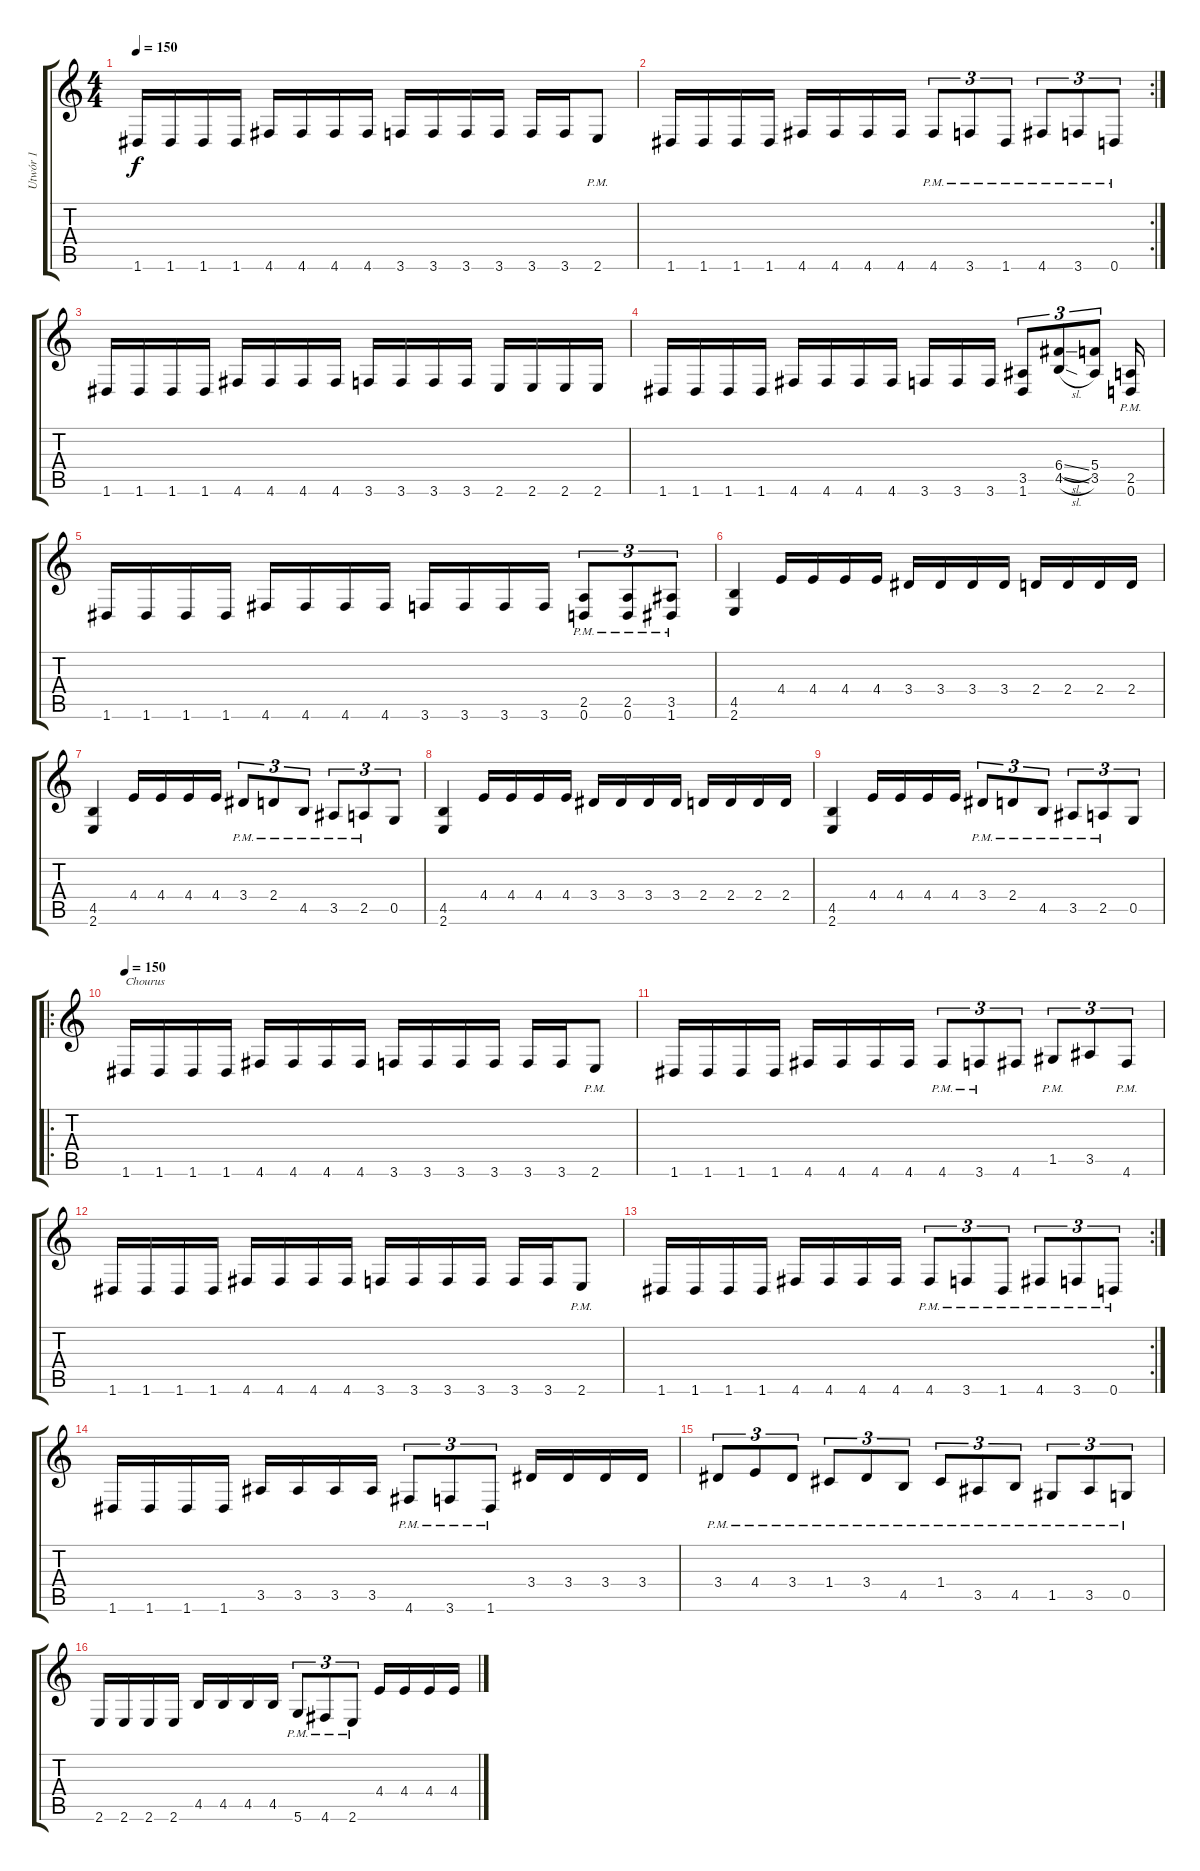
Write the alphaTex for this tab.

\track ("Utwór 1" "Utwór 1") {instrument distortionguitar}
\staff {score tabs}
\tuning (D4 A3 F3 C3 G2 D2) {hide}
\ts (4 4)
\tempo 150
\clef g2
\ks c
1.6.16{dy f} 1.6.16 1.6.16 1.6.16 4.6.16 4.6.16 4.6.16 4.6.16 3.6.16 3.6.16 3.6.16 3.6.16 3.6.16 3.6.16 2.6{pm}.8 |
\rc 2
1.6.16 1.6.16 1.6.16 1.6.16 4.6.16 4.6.16 4.6.16 4.6.16 4.6{pm}.8{tu (3 2)} 3.6{pm}.8{tu (3 2)} 1.6{pm}.8{tu (3 2)} 4.6{pm}.8{tu (3 2)} 3.6{pm}.8{tu (3 2)} 0.6{pm}.8{tu (3 2)} |
1.6.16 1.6.16 1.6.16 1.6.16 4.6.16 4.6.16 4.6.16 4.6.16 3.6.16 3.6.16 3.6.16 3.6.16 2.6.16 2.6.16 2.6.16 2.6.16 |
1.6.16 1.6.16 1.6.16 1.6.16 4.6.16 4.6.16 4.6.16 4.6.16 3.6.16 3.6.16 3.6.16 (3.5 1.6).8{tu (3 2)} (6.4{sl} 4.5{sl}).8{tu (3 2)} (5.4 3.5).8{tu (3 2)} (2.5{pm} 0.6{pm}).16 |
1.6.16 1.6.16 1.6.16 1.6.16 4.6.16 4.6.16 4.6.16 4.6.16 3.6.16 3.6.16 3.6.16 3.6.16 (2.5{pm} 0.6{pm}).8{tu (3 2)} (2.5{pm} 0.6{pm}).8{tu (3 2)} (3.5{pm} 1.6{pm}).8{tu (3 2)} |
(4.5 2.6).4 4.4.16 4.4.16 4.4.16 4.4.16 3.4.16 3.4.16 3.4.16 3.4.16 2.4.16 2.4.16 2.4.16 2.4.16 |
(4.5 2.6).4 4.4.16 4.4.16 4.4.16 4.4.16 3.4{pm}.8{tu (3 2)} 2.4{pm}.8{tu (3 2)} 4.5{pm}.8{tu (3 2)} 3.5{pm}.8{tu (3 2)} 2.5{pm}.8{tu (3 2)} 0.5.8{tu (3 2)} |
(4.5 2.6).4 4.4.16 4.4.16 4.4.16 4.4.16 3.4.16 3.4.16 3.4.16 3.4.16 2.4.16 2.4.16 2.4.16 2.4.16 |
(4.5 2.6).4 4.4.16 4.4.16 4.4.16 4.4.16 3.4{pm}.8{tu (3 2)} 2.4{pm}.8{tu (3 2)} 4.5{pm}.8{tu (3 2)} 3.5{pm}.8{tu (3 2)} 2.5{pm}.8{tu (3 2)} 0.5.8{tu (3 2)} |
\ro
\tempo 150
1.6.16{txt "Chourus"} 1.6.16 1.6.16 1.6.16 4.6.16 4.6.16 4.6.16 4.6.16 3.6.16 3.6.16 3.6.16 3.6.16 3.6.16 3.6.16 2.6{pm}.8 |
1.6.16 1.6.16 1.6.16 1.6.16 4.6.16 4.6.16 4.6.16 4.6.16 4.6{pm}.8{tu (3 2)} 3.6{pm}.8{tu (3 2)} 4.6.8{tu (3 2)} 1.5{pm}.8{tu (3 2)} 3.5.8{tu (3 2)} 4.6{pm}.8{tu (3 2)} |
1.6.16 1.6.16 1.6.16 1.6.16 4.6.16 4.6.16 4.6.16 4.6.16 3.6.16 3.6.16 3.6.16 3.6.16 3.6.16 3.6.16 2.6{pm}.8 |
\rc 2
1.6.16 1.6.16 1.6.16 1.6.16 4.6.16 4.6.16 4.6.16 4.6.16 4.6{pm}.8{tu (3 2)} 3.6{pm}.8{tu (3 2)} 1.6{pm}.8{tu (3 2)} 4.6{pm}.8{tu (3 2)} 3.6{pm}.8{tu (3 2)} 0.6{pm}.8{tu (3 2)} |
1.6.16 1.6.16 1.6.16 1.6.16 3.5.16 3.5.16 3.5.16 3.5.16 4.6{pm}.8{tu (3 2)} 3.6{pm}.8{tu (3 2)} 1.6{pm}.8{tu (3 2)} 3.4.16 3.4.16 3.4.16 3.4.16 |
3.4{pm}.8{tu (3 2)} 4.4{pm}.8{tu (3 2)} 3.4{pm}.8{tu (3 2)} 1.4{pm}.8{tu (3 2)} 3.4{pm}.8{tu (3 2)} 4.5{pm}.8{tu (3 2)} 1.4{pm}.8{tu (3 2)} 3.5{pm}.8{tu (3 2)} 4.5{pm}.8{tu (3 2)} 1.5{pm}.8{tu (3 2)} 3.5{pm}.8{tu (3 2)} 0.5{pm}.8{tu (3 2)} |
2.6.16 2.6.16 2.6.16 2.6.16 4.5.16 4.5.16 4.5.16 4.5.16 5.6{pm}.8{tu (3 2)} 4.6{pm}.8{tu (3 2)} 2.6{pm}.8{tu (3 2)} 4.4.16 4.4.16 4.4.16 4.4.16
